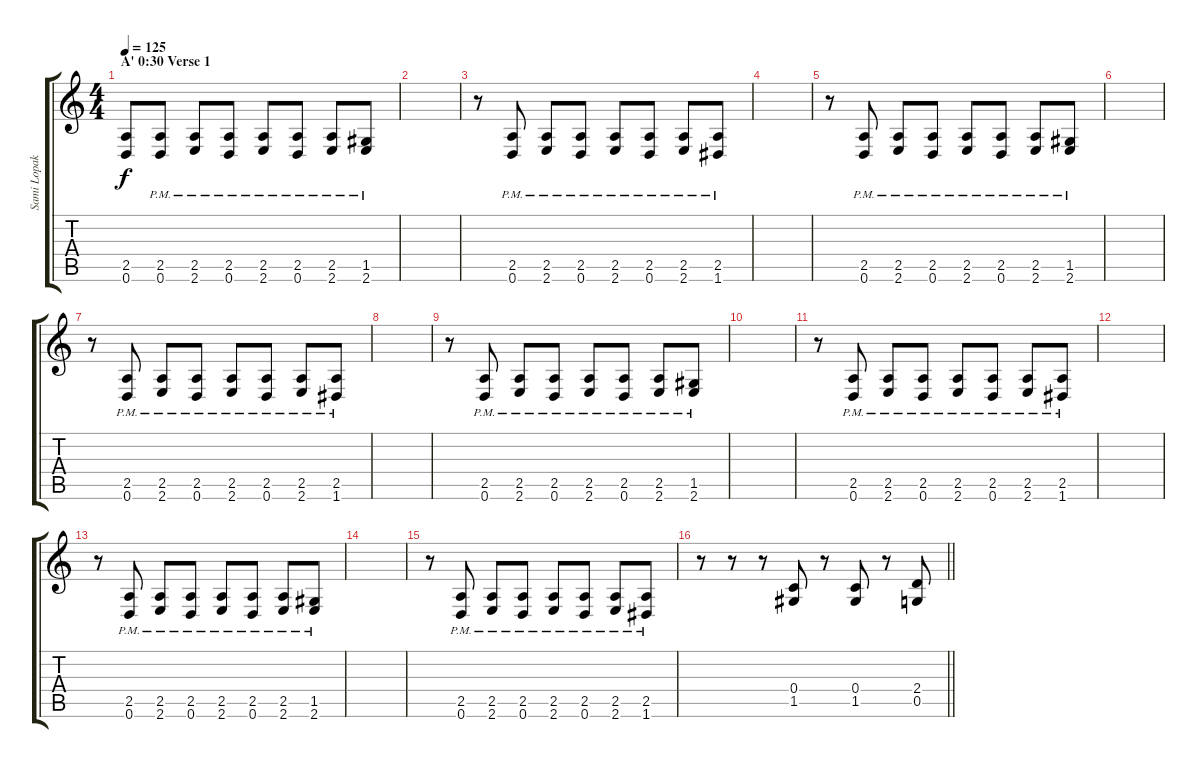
\track ("Sami Lopakka (rhythm / acoustic guitar)" "Sami Lopak") {instrument distortionguitar}
\staff {score tabs}
\tuning (D4 A3 F3 C3 G2 D2) {hide}
\ts (4 4)
\section ("" "A' 0:30 Verse 1")
\tempo 125
\clef g2
\ks c
(2.5{t} 0.6{t}).8{dy f} (2.5{pm} 0.6{pm}).8 (2.5{pm} 2.6{pm}).8 (2.5{pm} 0.6{pm}).8 (2.5{pm} 2.6{pm}).8 (2.5{pm} 0.6{pm}).8 (2.5{pm} 2.6{pm}).8 (1.5{pm} 2.6{pm}).8 |
|
r.8 (2.5{pm} 0.6{pm}).8 (2.5{pm} 2.6{pm}).8 (2.5{pm} 0.6{pm}).8 (2.5{pm} 2.6{pm}).8 (2.5{pm} 0.6{pm}).8 (2.5{pm} 2.6{pm}).8 (2.5{pm} 1.6{pm}).8 |
|
r.8 (2.5{pm} 0.6{pm}).8 (2.5{pm} 2.6{pm}).8 (2.5{pm} 0.6{pm}).8 (2.5{pm} 2.6{pm}).8 (2.5{pm} 0.6{pm}).8 (2.5{pm} 2.6{pm}).8 (1.5{pm} 2.6{pm}).8 |
|
r.8 (2.5{pm} 0.6{pm}).8 (2.5{pm} 2.6{pm}).8 (2.5{pm} 0.6{pm}).8 (2.5{pm} 2.6{pm}).8 (2.5{pm} 0.6{pm}).8 (2.5{pm} 2.6{pm}).8 (2.5{pm} 1.6{pm}).8 |
|
r.8 (2.5{pm} 0.6{pm}).8 (2.5{pm} 2.6{pm}).8 (2.5{pm} 0.6{pm}).8 (2.5{pm} 2.6{pm}).8 (2.5{pm} 0.6{pm}).8 (2.5{pm} 2.6{pm}).8 (1.5{pm} 2.6{pm}).8 |
|
r.8 (2.5{pm} 0.6{pm}).8 (2.5{pm} 2.6{pm}).8 (2.5{pm} 0.6{pm}).8 (2.5{pm} 2.6{pm}).8 (2.5{pm} 0.6{pm}).8 (2.5{pm} 2.6{pm}).8 (2.5{pm} 1.6{pm}).8 |
|
r.8 (2.5{pm} 0.6{pm}).8 (2.5{pm} 2.6{pm}).8 (2.5{pm} 0.6{pm}).8 (2.5{pm} 2.6{pm}).8 (2.5{pm} 0.6{pm}).8 (2.5{pm} 2.6{pm}).8 (1.5{pm} 2.6{pm}).8 |
|
r.8 (2.5{pm} 0.6{pm}).8 (2.5{pm} 2.6{pm}).8 (2.5{pm} 0.6{pm}).8 (2.5{pm} 2.6{pm}).8 (2.5{pm} 0.6{pm}).8 (2.5{pm} 2.6{pm}).8 (2.5{pm} 1.6{pm}).8 |
\barLineRight lightlight
r.8 r.8 r.8 (0.4 1.5).8 r.8 (0.4 1.5).8 r.8 (2.4 0.5).8
